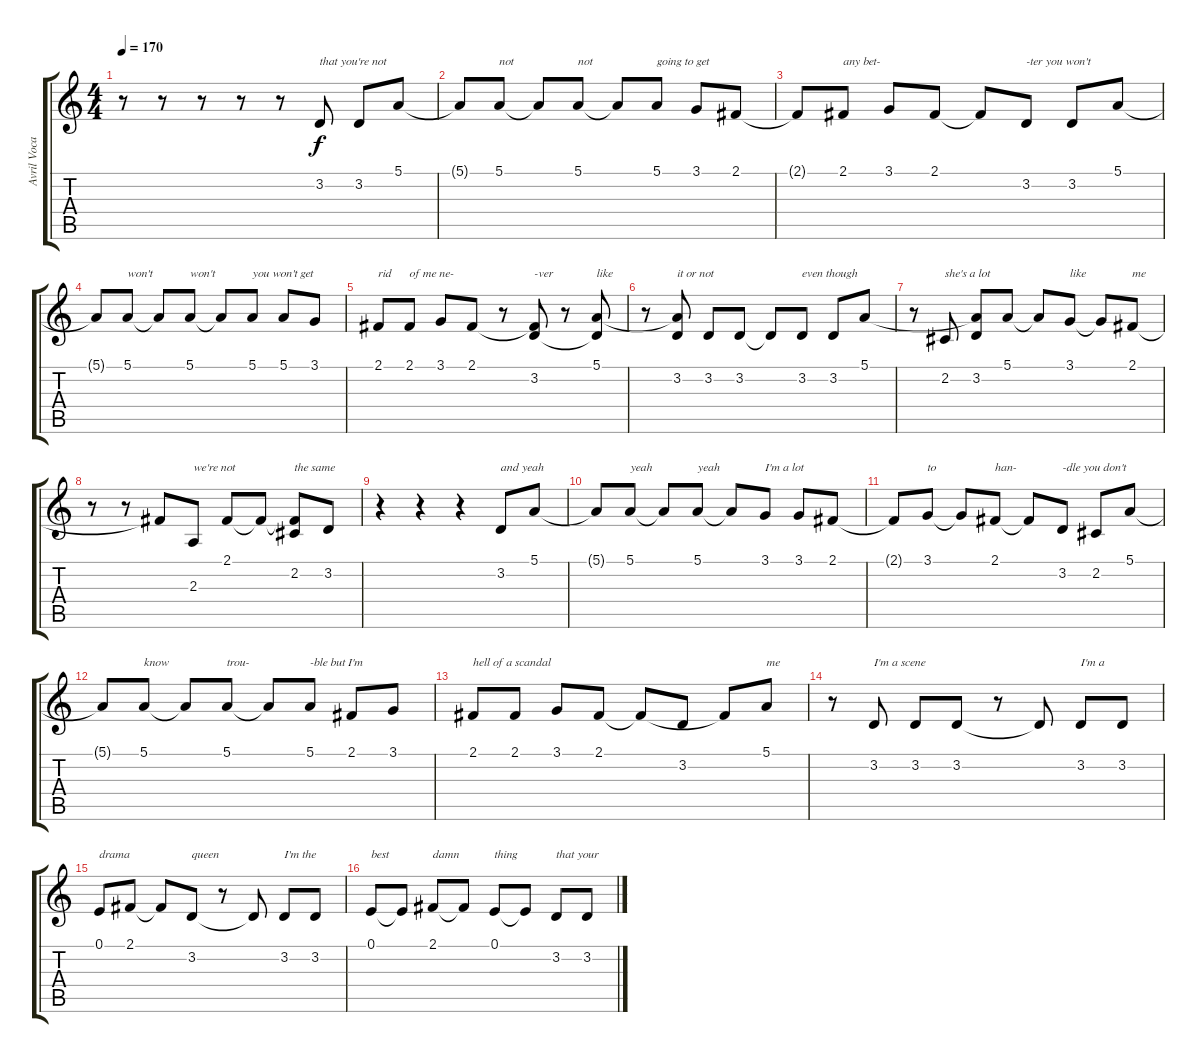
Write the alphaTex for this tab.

\track ("Avril Vocals" "Avril Voca") {instrument clarinet}
\staff {score tabs}
\tuning (E4 B3 G3 D3 A2 D2) {hide}
\ts (4 4)
\tempo 170
\clef g2
\ks c
r.8{dy f} r.8 r.8 r.8 r.8 3.2.8{txt "that you're not"} 3.2.8 5.1.8 |
5.1{t}.8 5.1.8{txt "not"} 5.1{t}.8 5.1.8{txt "not"} 5.1{t}.8 5.1.8{txt "going to get"} 3.1.8 2.1.8 |
2.1{t}.8 2.1.8{txt "any bet-"} 3.1.8 2.1.8 2.1{t}.8 3.2.8{txt "-ter you won't"} 3.2.8 5.1.8 |
5.1{t}.8 5.1.8{txt "won't"} 5.1{t}.8 5.1.8{txt "won't"} 5.1{t}.8 5.1.8{txt "you won't get"} 5.1.8 3.1.8 |
2.1.8{txt "rid"} 2.1.8{txt "of me ne-"} 3.1.8 2.1.8 r.8 (2.1{t} 3.2).8{txt "-ver"} r.8 (5.1 3.2{t}).8{txt "like"} |
r.8 (5.1{t} 3.2).8{txt "it or not"} 3.2.8 3.2.8 3.2{t}.8 3.2.8{txt "even though"} 3.2.8 5.1.8 |
r.8 2.2.8{txt "she's a lot"} (5.1{t} 3.2).8 5.1.8 5.1{t}.8 3.1.8{txt "like"} 3.1{t}.8 2.1.8{txt "me"} |
r.8 r.8 2.1{t}.8 2.3.8{txt "we're not"} 2.1.8 2.1{t}.8 (2.1{t} 2.2).8{txt "the same"} 3.2.8 |
r.4 r.4 r.4 3.2.8{txt "and yeah"} 5.1.8 |
5.1{t}.8 5.1.8{txt "yeah"} 5.1{t}.8 5.1.8{txt "yeah"} 5.1{t}.8 3.1.8{txt "I'm a lot"} 3.1.8 2.1.8 |
2.1{t}.8 3.1.8{txt "to"} 3.1{t}.8 2.1.8{txt "han-"} 2.1{t}.8 3.2.8{txt "-dle you don't"} 2.2.8 5.1.8 |
5.1{t}.8 5.1.8{txt "know"} 5.1{t}.8 5.1.8{txt "trou-"} 5.1{t}.8 5.1.8{txt "-ble but I'm"} 2.1.8 3.1.8 |
2.1.8{txt "hell of a scandal"} 2.1.8 3.1.8 2.1.8 2.1{t}.8 3.2.8 2.1{t}.8 5.1.8{txt "me"} |
r.8 3.2.8{txt "I'm a scene"} 3.2.8 3.2.8 r.8 3.2{t}.8 3.2.8{txt "I'm a"} 3.2.8 |
0.1.8{txt "drama"} 2.1.8 2.1{t}.8 3.2.8{txt "queen"} r.8 3.2{t}.8 3.2.8{txt "I'm the"} 3.2.8 |
0.1.8{txt "best"} 0.1{t}.8 2.1.8{txt "damn"} 2.1{t}.8 0.1.8{txt "thing"} 0.1{t}.8 3.2.8{txt "that your"} 3.2.8
